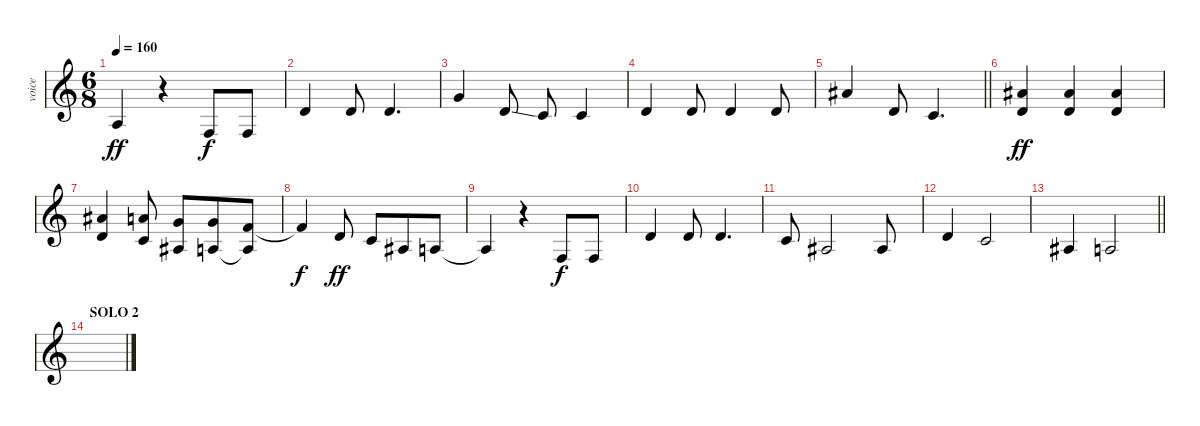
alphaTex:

\track ("voice" "voice") {instrument altosax}
\staff {score}
\tuning (E4 B3 G3 D3 A2 E2) {hide}
\ts (6 8)
\tempo 160
\clef g2
\ks c
2.3{t}.4{dy ff} r.4 3.4.8{dy f} 3.4.8 |
3.2.4 3.2.8 3.2.4{d} |
3.1.4 3.2{ss}.8 1.2.8 1.2.4 |
3.2.4 3.2.8 3.2.4 3.2.8 |
\barLineRight lightlight
6.1.4 3.2.8 1.2.4{d} |
(6.1 3.2).4{dy ff} (6.1 3.2).4 (6.1 3.2).4 |
(6.1 3.2).4 (5.1 1.2).8 (3.1 3.3).8 (3.1 2.3).8 (1.1 2.3{t}).8 |
1.1{t}.4{dy f} 3.2.8{dy ff} 1.2.8 3.3.8 2.3.8 |
2.3{t}.4 r.4 3.4.8{dy f} 3.4.8 |
3.2.4 3.2.8 3.2.4{d} |
1.2.8 3.3.2 3.3.8 |
3.2.4 1.2.2 |
\barLineRight lightlight
3.3.4 2.3.2 |
\section ("" "SOLO 2")
